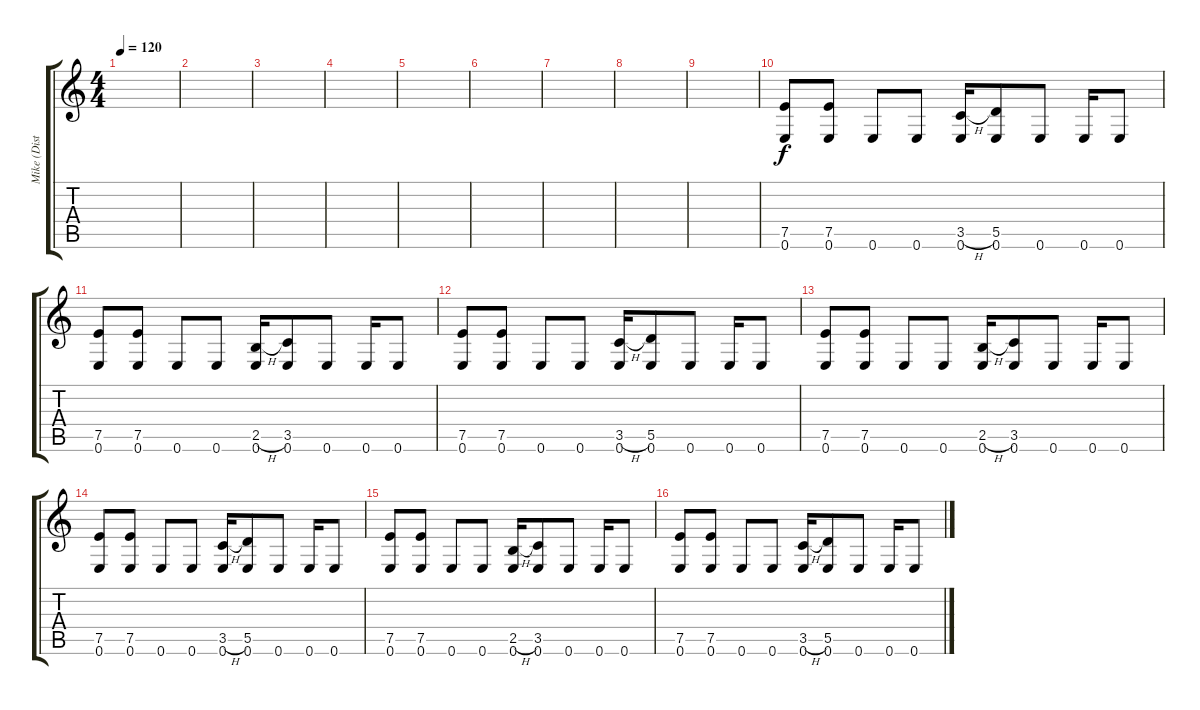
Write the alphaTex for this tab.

\track ("Mike (Disto)" "Mike (Dist") {instrument distortionguitar}
\staff {score tabs}
\tuning (E4 B3 G3 D3 A2 E2) {hide}
\ts (4 4)
\tempo 120
\clef g2
\ks c
|
|
|
|
|
|
|
|
|
(7.5 0.6).8 (7.5 0.6).8 0.6.8 0.6.8 (3.5{h} 0.6).16 (5.5 0.6).8 0.6.8 0.6.16 0.6.8 |
(7.5 0.6).8 (7.5 0.6).8 0.6.8 0.6.8 (2.5{h} 0.6).16 (3.5 0.6).8 0.6.8 0.6.16 0.6.8 |
(7.5 0.6).8 (7.5 0.6).8 0.6.8 0.6.8 (3.5{h} 0.6).16 (5.5 0.6).8 0.6.8 0.6.16 0.6.8 |
(7.5 0.6).8 (7.5 0.6).8 0.6.8 0.6.8 (2.5{h} 0.6).16 (3.5 0.6).8 0.6.8 0.6.16 0.6.8 |
(7.5 0.6).8 (7.5 0.6).8 0.6.8 0.6.8 (3.5{h} 0.6).16 (5.5 0.6).8 0.6.8 0.6.16 0.6.8 |
(7.5 0.6).8 (7.5 0.6).8 0.6.8 0.6.8 (2.5{h} 0.6).16 (3.5 0.6).8 0.6.8 0.6.16 0.6.8 |
(7.5 0.6).8 (7.5 0.6).8 0.6.8 0.6.8 (3.5{h} 0.6).16 (5.5 0.6).8 0.6.8 0.6.16 0.6.8
